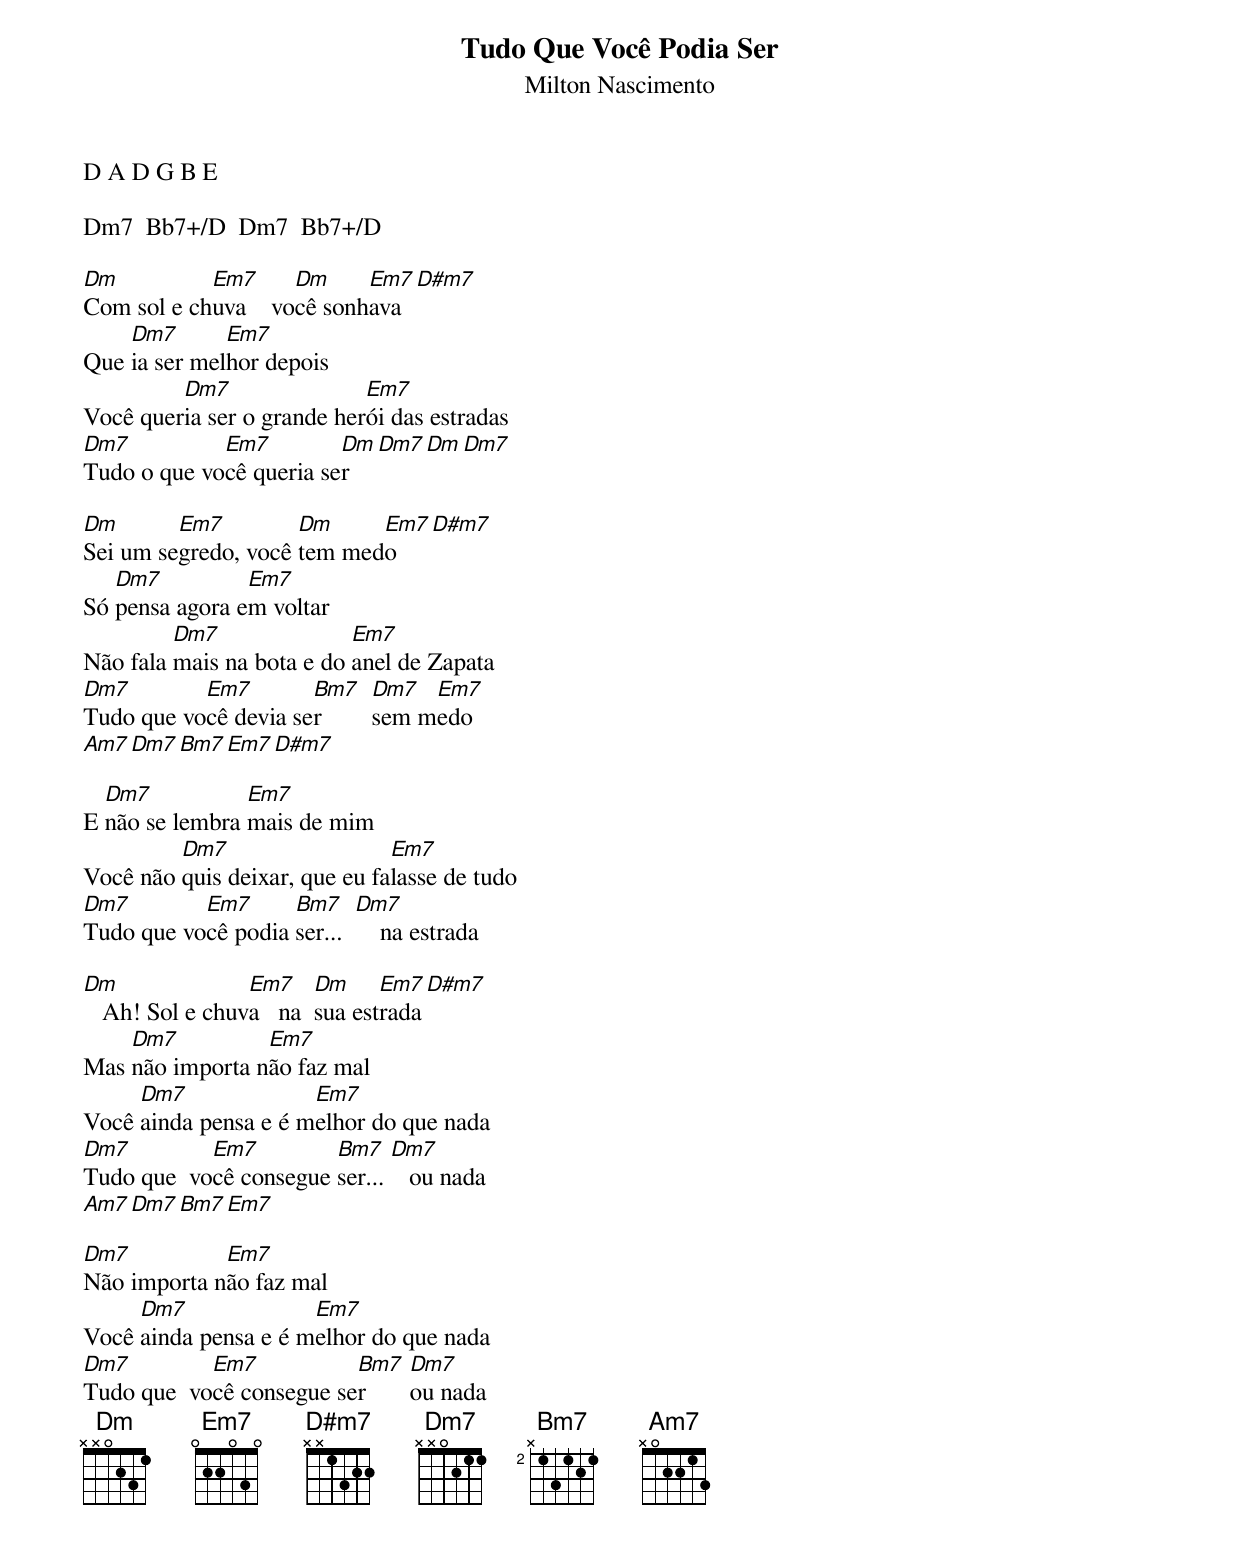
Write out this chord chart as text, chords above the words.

Tudo Que Você Podia Ser
Milton Nascimento


D A D G B E

Dm7  Bb7+/D  Dm7  Bb7+/D

Dm          Em7      Dm     Em7  D#m7
Com sol e chuva    você sonhava
    Dm7       Em7
Que ia ser melhor depois
         Dm7                Em7
Você queria ser o grande herói das estradas
Dm7          Em7         Dm  Dm7 Dm  Dm7
Tudo o que você queria ser

Dm       Em7         Dm     Em7  D#m7
Sei um segredo, você tem medo
   Dm7          Em7
Só pensa agora em voltar
         Dm7               Em7
Não fala mais na bota e do anel de Zapata
Dm7        Em7        Bm7      Dm7  Em7
Tudo que você devia ser        sem medo
Am7  Dm7  Bm7 Em7  D#m7

  Dm7           Em7
E não se lembra mais de mim
         Dm7                   Em7
Você não quis deixar, que eu falasse de tudo
Dm7        Em7      Bm7     Dm7
Tudo que você podia ser...      na estrada

Dm               Em7     Dm     Em7  D#m7
   Ah! Sol e chuva   na  sua estrada
    Dm7          Em7
Mas não importa não faz mal
     Dm7              Em7
Você ainda pensa e é melhor do que nada
Dm7         Em7         Bm7    Dm7
Tudo que  você consegue ser...    ou nada
Am7  Dm7  Bm7  Em7

Dm7          Em7
Não importa não faz mal
     Dm7              Em7
Você ainda pensa e é melhor do que nada
Dm7         Em7           Bm7     Dm7
Tudo que  você consegue ser       ou nada
